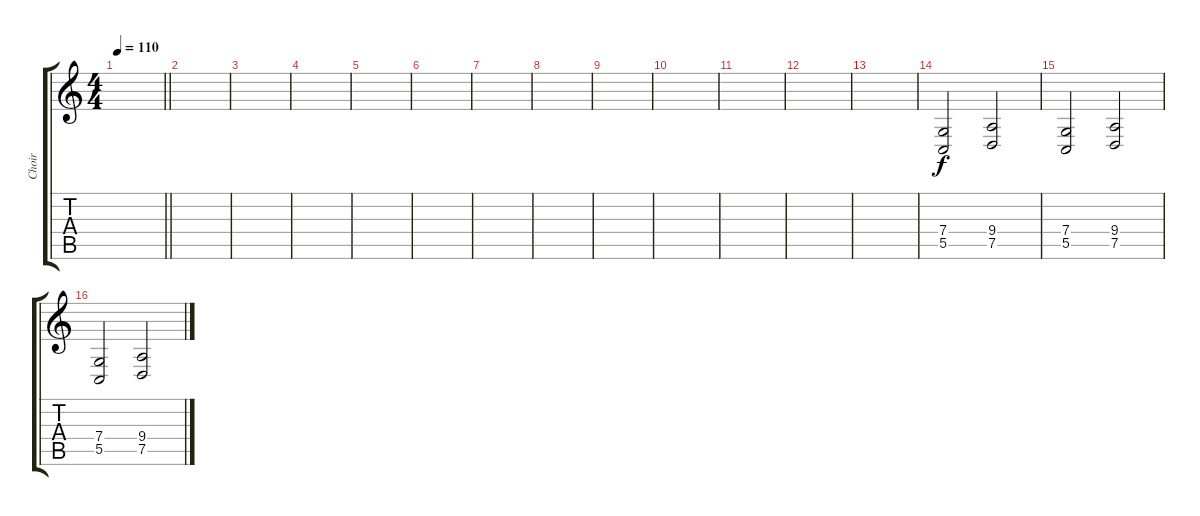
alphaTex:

\track ("Choir" "Choir") {instrument choiraahs}
\staff {score tabs}
\tuning (D4 A3 F3 C3 G2 C2) {hide}
\ts (4 4)
\tempo 110
\clef g2
\barLineRight lightlight
\ks c
|
\section ("" "")
|
|
|
|
|
|
|
|
|
|
|
|
(7.4 5.5).2 (9.4 7.5).2 |
(7.4 5.5).2 (9.4 7.5).2 |
(7.4 5.5).2 (9.4 7.5).2
